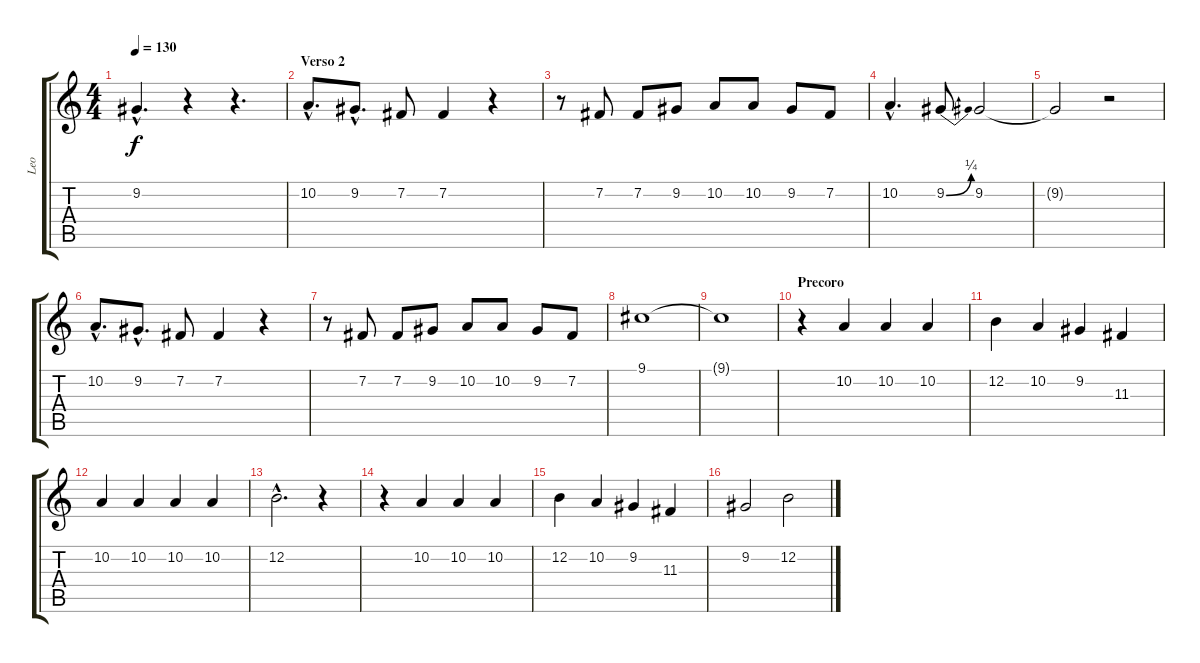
\track ("Leo" "Leo") {instrument lead1square}
\staff {score tabs}
\tuning (E4 B3 G3 D3 A2 E2) {hide}
\ts (4 4)
\tempo 130
\clef g2
\ks c
9.2{hac t}.4{d dy f} r.4 r.4{d} |
\section ("" "Verso 2")
10.2{hac}.8{d} 9.2{hac}.8{d} 7.2.8 7.2.4 r.4 |
r.8 7.2.8 7.2.8 9.2.8 10.2.8 10.2.8 9.2.8 7.2.8 |
10.2{hac}.4{d} 9.2{be (bend 0 0 60 1)}.8 9.2.2 |
9.2{t}.2 r.2 |
10.2{hac}.8{d} 9.2{hac}.8{d} 7.2.8 7.2.4 r.4 |
r.8 7.2.8 7.2.8 9.2.8 10.2.8 10.2.8 9.2.8 7.2.8 |
9.1.1 |
9.1{t}.1 |
\section ("" "Precoro")
r.4 10.2.4 10.2.4 10.2.4 |
12.2.4 10.2.4 9.2.4 11.3.4 |
10.2.4 10.2.4 10.2.4 10.2.4 |
12.2{hac}.2{d} r.4 |
r.4 10.2.4 10.2.4 10.2.4 |
12.2.4 10.2.4 9.2.4 11.3.4 |
9.2.2 12.2.2
